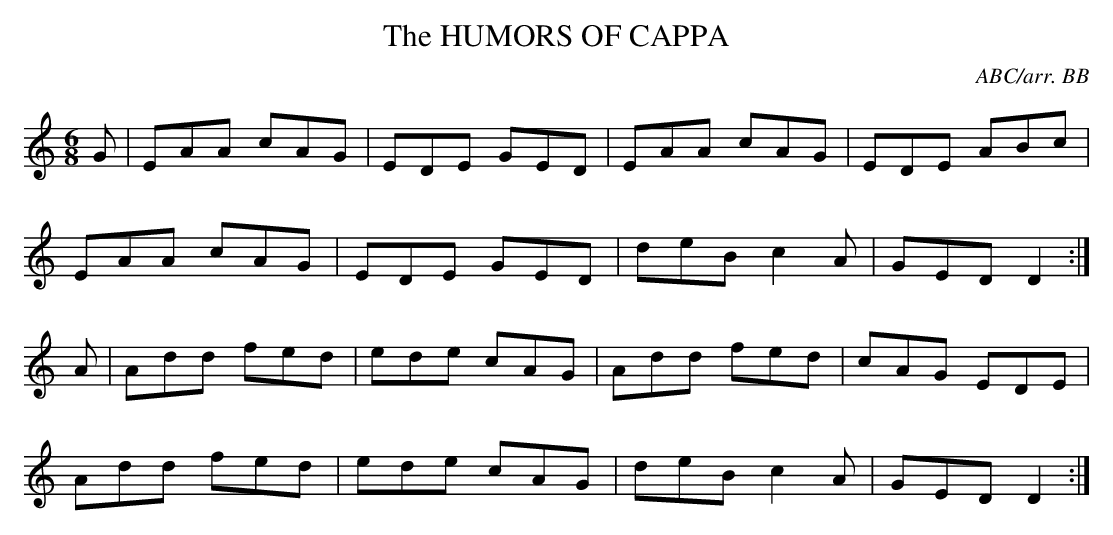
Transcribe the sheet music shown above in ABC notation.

X:1
T:HUMORS OF CAPPA, The
C:ABC/arr. BB
L:1/8
M:6/8
K:Ddor
G|EAA cAG|EDE GED|EAA cAG|EDE ABc|
EAA cAG|EDE GED|deB c2A|GED D2:|
A|Add fed|ede cAG|Add fed|cAG EDE|
Add fed|ede cAG|deB c2A|GED D2:|
